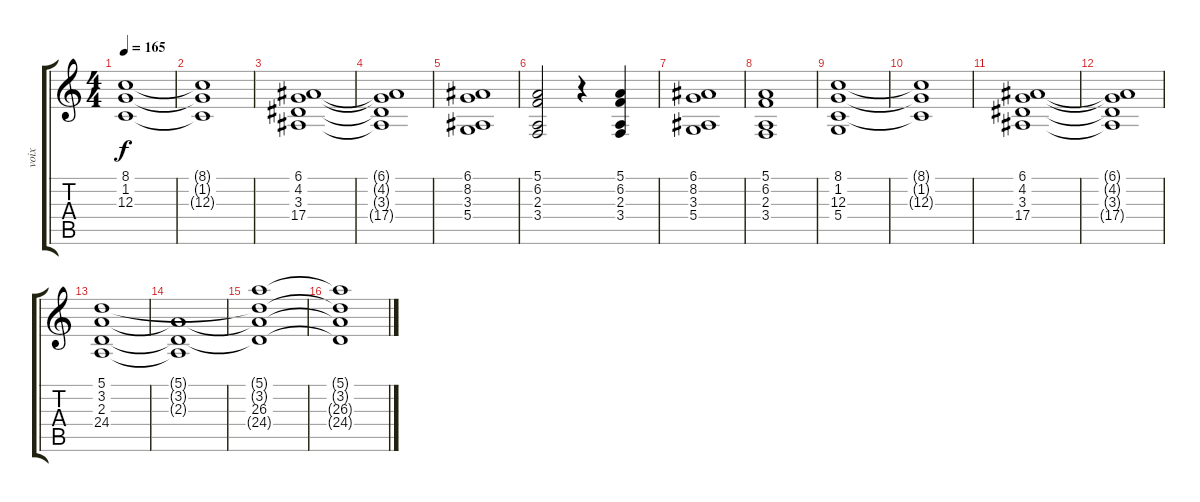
\track ("voix" "voix") {instrument choiraahs}
\staff {score tabs}
\tuning (E4 B3 G3 D3 A2 E2) {hide}
\ts (4 4)
\tempo 165
\clef g2
\ks c
(8.1 1.2 12.3).1{dy f} |
(8.1{t} 1.2{t} 12.3{t}).1 |
(6.1 4.2 3.3 17.4).1 |
(6.1{t} 4.2{t} 3.3{t} 17.4{t}).1 |
(6.1 8.2 3.3 5.4).1 |
(5.1 6.2 2.3 3.4).2 r.4 (5.1 6.2 2.3 3.4).4 |
(6.1 8.2 3.3 5.4).1 |
(5.1 6.2 2.3 3.4).1 |
(8.1 1.2 12.3 5.4).1 |
(8.1{t} 1.2{t} 12.3{t}).1 |
(6.1 4.2 3.3 17.4).1 |
(6.1{t} 4.2{t} 3.3{t} 17.4{t}).1 |
(5.1 3.2 2.3 24.4).1 |
(5.1{t} 3.2{t} 2.3{t}).1 |
(5.1{t} 3.2{t} 26.3 24.4{t}).1 |
(5.1{t} 3.2{t} 26.3{t} 24.4{t}).1
